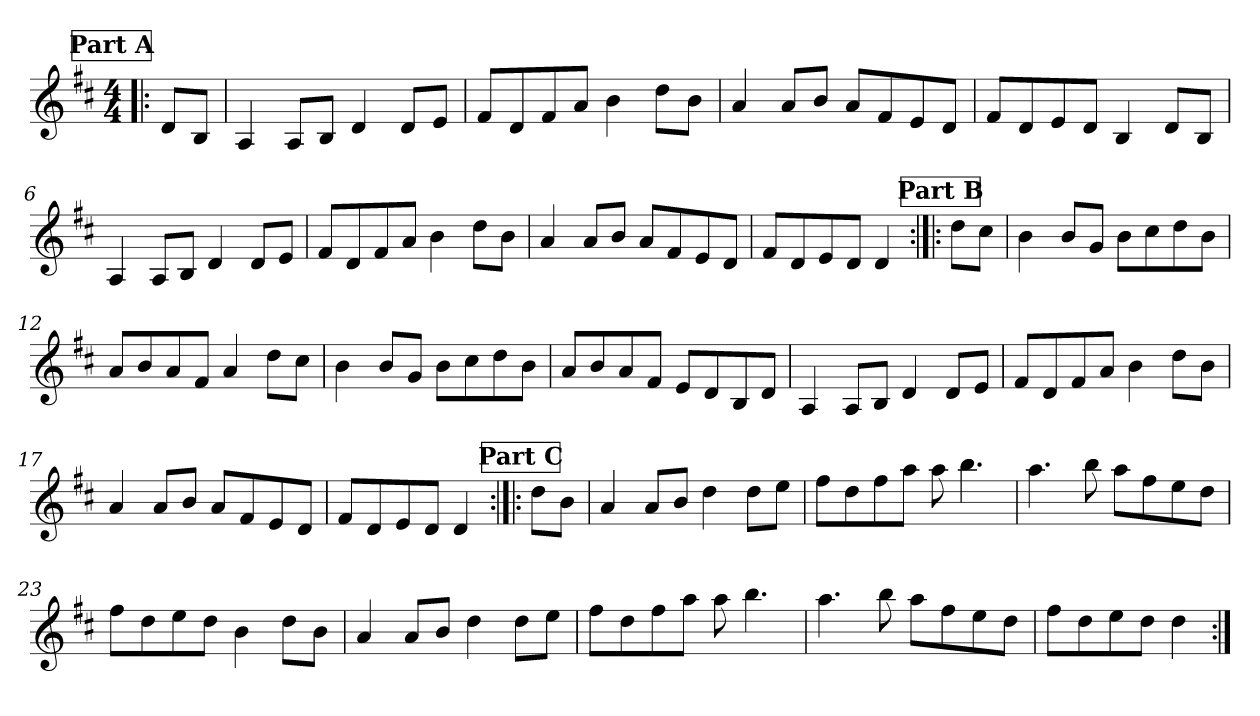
**kern
*part1
*staff1
*clefG2
*k[f#c#]
*D:
*M4/4
*MM130
!!LO:REH:place=s1:a:B:fs=14:t=Part A
=1!|:
8d/L
8B/J
=2
4A/
8A/L
8B/J
4d/
8d/L
8e/J
=3
8f#/L
8d/
8f#/
8a/J
4b\
8dd\L
8b\J
=4
4a/
8a/L
8b/J
8a/L
8f#/
8e/
8d/J
=5
8f#/L
8d/
8e/
8d/J
4B/
8d/L
8B/J
!!LO:LB:g=z
=6
4A/
8A/L
8B/J
4d/
8d/L
8e/J
=7
8f#/L
8d/
8f#/
8a/J
4b\
8dd\L
8b\J
=8
4a/
8a/L
8b/J
8a/L
8f#/
8e/
8d/J
=9
8f#/L
8d/
8e/
8d/J
4d/
!!LO:LB:g=z
!!LO:REH:place=s1:a:B:fs=14:t=Part B
=10:|!|:
8dd\L
8cc#\J
=11
4b\
8b/L
8g/J
8b\L
8cc#\
8dd\
8b\J
=12
8a/L
8b/
8a/
8f#/J
4a/
8dd\L
8cc#\J
=13
4b\
8b/L
8g/J
8b\L
8cc#\
8dd\
8b\J
=14
8a/L
8b/
8a/
8f#/J
8e/L
8d/
8B/
8d/J
!!LO:LB:g=z
=15
4A/
8A/L
8B/J
4d/
8d/L
8e/J
=16
8f#/L
8d/
8f#/
8a/J
4b\
8dd\L
8b\J
=17
4a/
8a/L
8b/J
8a/L
8f#/
8e/
8d/J
=18
8f#/L
8d/
8e/
8d/J
4d/
!!LO:LB:g=z
!!LO:REH:place=s1:a:B:fs=14:t=Part C
=19:|!|:
8dd\L
8b\J
=20
4a/
8a/L
8b/J
4dd\
8dd\L
8ee\J
=21
8ff#\L
8dd\
8ff#\
8aa\J
8aa\
4.bb\
=22
4.aa\
8bb\
8aa\L
8ff#\
8ee\
8dd\J
=23
8ff#\L
8dd\
8ee\
8dd\J
4b\
8dd\L
8b\J
!!LO:LB:g=z
=24
4a/
8a/L
8b/J
4dd\
8dd\L
8ee\J
=25
8ff#\L
8dd\
8ff#\
8aa\J
8aa\
4.bb\
=26
4.aa\
8bb\
8aa\L
8ff#\
8ee\
8dd\J
=27
8ff#\L
8dd\
8ee\
8dd\J
4dd\
=:|!
*-
